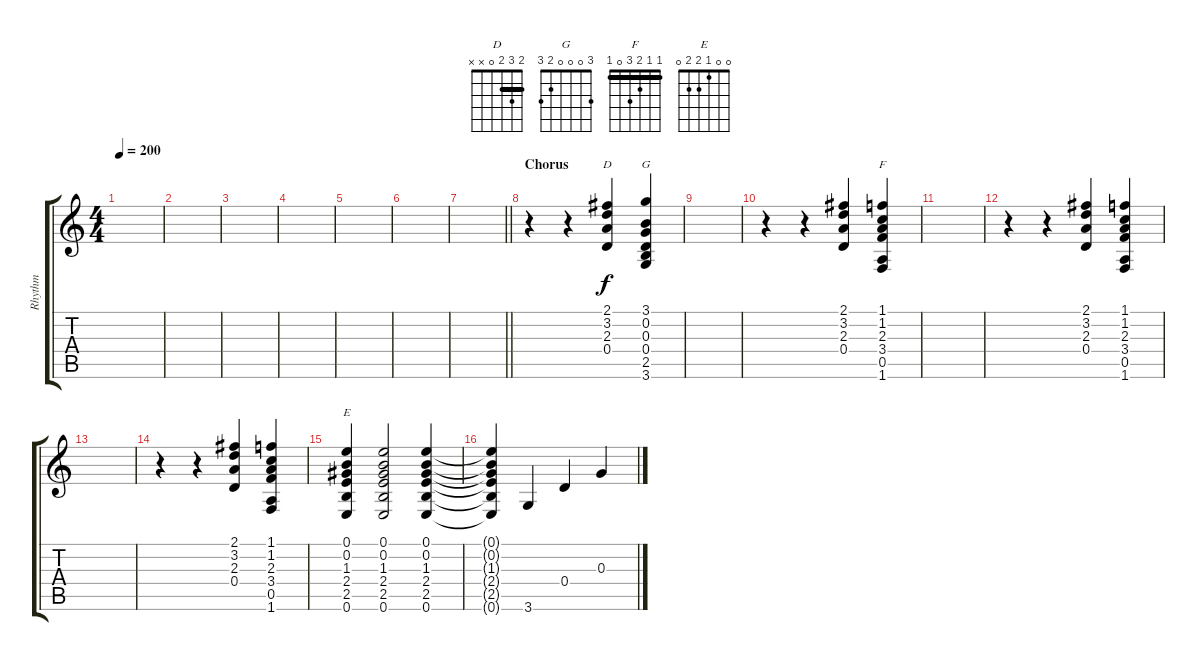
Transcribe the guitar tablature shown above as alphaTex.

\track ("Rhythm" "Rhythm") {instrument distortionguitar}
\staff {score tabs}
\tuning (E4 B3 G3 D3 A2 E2) {hide}
\chord ("D" 2 3 2 0 x x) {barre 2}
\chord ("G" 3 0 0 0 2 3)
\chord ("F" 1 1 2 3 0 1) {barre 1}
\chord ("E" 0 0 1 2 2 0)
\ts (4 4)
\tempo 200
\clef g2
\ks c
|
|
|
|
|
|
\barLineRight lightlight
|
\section ("" "Chorus")
r.4 r.4 (2.1 3.2 2.3 0.4).4{ch "D"} (3.1 0.2 0.3 0.4 2.5 3.6).4{ch "G"} |
|
r.4 r.4 (2.1 3.2 2.3 0.4).4 (1.1 1.2 2.3 3.4 0.5 1.6).4{ch "F"} |
|
r.4 r.4 (2.1 3.2 2.3 0.4).4 (1.1 1.2 2.3 3.4 0.5 1.6).4 |
|
r.4 r.4 (2.1 3.2 2.3 0.4).4 (1.1 1.2 2.3 3.4 0.5 1.6).4 |
(0.1 0.2 1.3 2.4 2.5 0.6).4{ch "E"} (0.1 0.2 1.3 2.4 2.5 0.6).2 (0.1 0.2 1.3 2.4 2.5 0.6).4 |
(0.1{t} 0.2{t} 1.3{t} 2.4{t} 2.5{t} 0.6{t}).4 3.6.4 0.4.4 0.3.4
